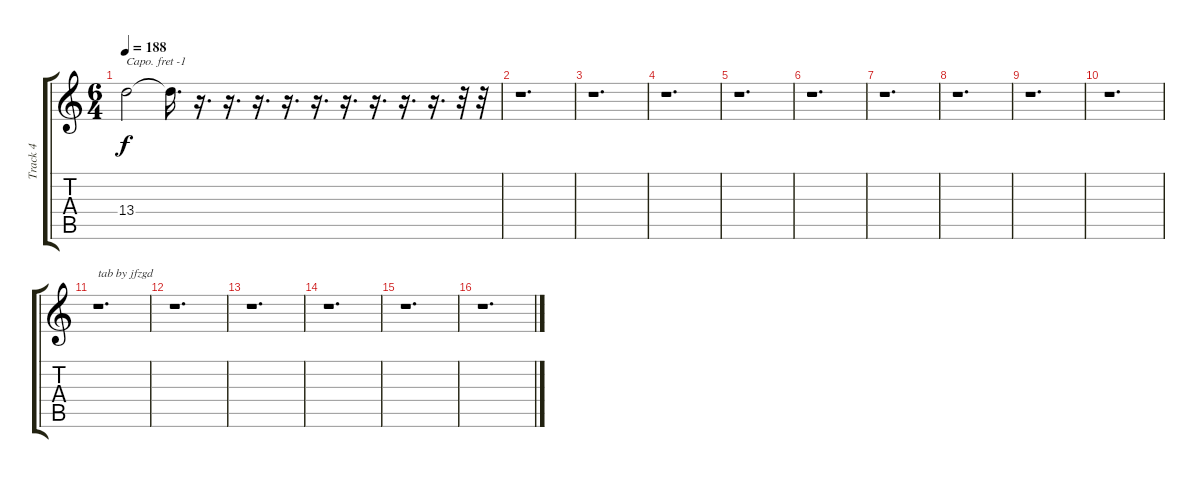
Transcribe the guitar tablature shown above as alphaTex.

\track ("Track 4" "Track 4") {instrument overdrivenguitar}
\staff {score tabs}
\capo -1
\tuning (E4 B3 G3 D3 A2 E2) {hide}
\ts (6 4)
\tempo 188
\clef g2
\ks c
13.4{t}.2{dy f} 13.4{t}.16{d} r.16{d} r.16{d} r.16{d} r.16{d} r.16{d} r.16{d} r.16{d} r.16{d} r.16{d} r.32 r.32 |
r.1{d} |
r.1{d} |
r.1{d} |
r.1{d} |
r.1{d} |
r.1{d} |
r.1{d} |
r.1{d} |
r.1{d} |
r.1{d txt "tab by jfzgd"} |
r.1{d} |
r.1{d} |
r.1{d} |
r.1{d} |
r.1{d}
